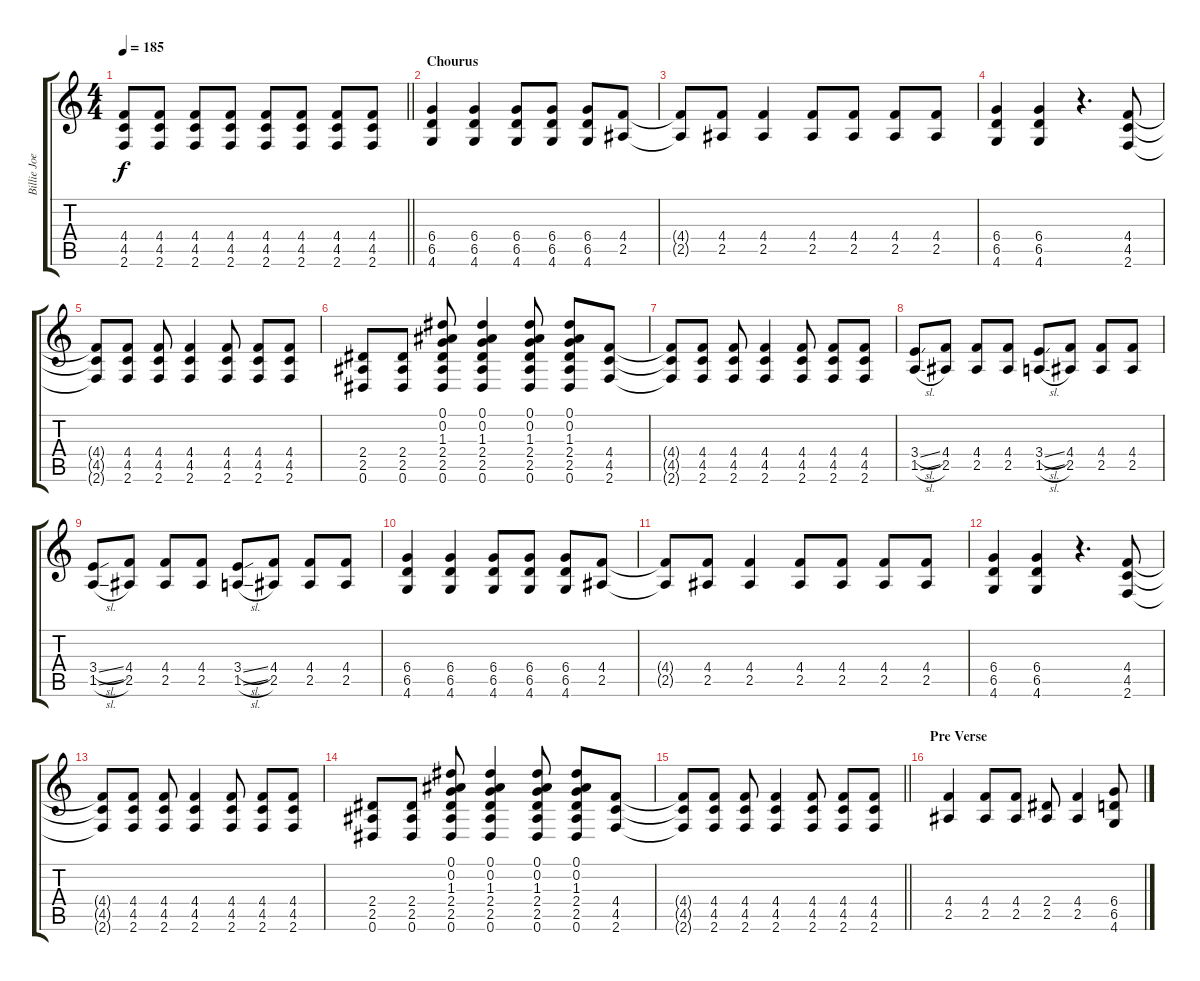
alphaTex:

\track ("Billie Joe" "Billie Joe") {instrument distortionguitar}
\staff {score tabs}
\tuning (Eb4 Bb3 Gb3 Db3 Ab2 Eb2) {hide}
\ts (4 4)
\tempo 185
\clef g2
\barLineRight lightlight
\ks c
(4.4{t} 4.5{t} 2.6{t}).8{dy f} (4.4 4.5 2.6).8 (4.4 4.5 2.6).8 (4.4 4.5 2.6).8 (4.4 4.5 2.6).8 (4.4 4.5 2.6).8 (4.4 4.5 2.6).8 (4.4 4.5 2.6).8 |
\section ("" "Chourus")
(6.4 6.5 4.6).4 (6.4 6.5 4.6).4 (6.4 6.5 4.6).8 (6.4 6.5 4.6).8 (6.4 6.5 4.6).8 (4.4 2.5).8 |
(4.4{t} 2.5{t}).8 (4.4 2.5).8 (4.4 2.5).4 (4.4 2.5).8 (4.4 2.5).8 (4.4 2.5).8 (4.4 2.5).8 |
(6.4 6.5 4.6).4 (6.4 6.5 4.6).4 r.4{d} (4.4 4.5 2.6).8 |
(4.4{t} 4.5{t} 2.6{t}).8 (4.4 4.5 2.6).8 (4.4 4.5 2.6).8 (4.4 4.5 2.6).4 (4.4 4.5 2.6).8 (4.4 4.5 2.6).8 (4.4 4.5 2.6).8 |
(2.4 2.5 0.6).8 (2.4 2.5 0.6).8 (0.1 0.2 1.3 2.4 2.5 0.6).8 (0.1 0.2 1.3 2.4 2.5 0.6).4 (0.1 0.2 1.3 2.4 2.5 0.6).8 (0.1 0.2 1.3 2.4 2.5 0.6).8 (4.4 4.5 2.6).8 |
(4.4{t} 4.5{t} 2.6{t}).8 (4.4 4.5 2.6).8 (4.4 4.5 2.6).8 (4.4 4.5 2.6).4 (4.4 4.5 2.6).8 (4.4 4.5 2.6).8 (4.4 4.5 2.6).8 |
(3.4{sl} 1.5{sl}).8 (4.4 2.5).8 (4.4 2.5).8 (4.4 2.5).8 (3.4{sl} 1.5{sl}).8 (4.4 2.5).8 (4.4 2.5).8 (4.4 2.5).8 |
(3.4{sl} 1.5{sl}).8 (4.4 2.5).8 (4.4 2.5).8 (4.4 2.5).8 (3.4{sl} 1.5{sl}).8 (4.4 2.5).8 (4.4 2.5).8 (4.4 2.5).8 |
(6.4 6.5 4.6).4 (6.4 6.5 4.6).4 (6.4 6.5 4.6).8 (6.4 6.5 4.6).8 (6.4 6.5 4.6).8 (4.4 2.5).8 |
(4.4{t} 2.5{t}).8 (4.4 2.5).8 (4.4 2.5).4 (4.4 2.5).8 (4.4 2.5).8 (4.4 2.5).8 (4.4 2.5).8 |
(6.4 6.5 4.6).4 (6.4 6.5 4.6).4 r.4{d} (4.4 4.5 2.6).8 |
(4.4{t} 4.5{t} 2.6{t}).8 (4.4 4.5 2.6).8 (4.4 4.5 2.6).8 (4.4 4.5 2.6).4 (4.4 4.5 2.6).8 (4.4 4.5 2.6).8 (4.4 4.5 2.6).8 |
(2.4 2.5 0.6).8 (2.4 2.5 0.6).8 (0.1 0.2 1.3 2.4 2.5 0.6).8 (0.1 0.2 1.3 2.4 2.5 0.6).4 (0.1 0.2 1.3 2.4 2.5 0.6).8 (0.1 0.2 1.3 2.4 2.5 0.6).8 (4.4 4.5 2.6).8 |
\barLineRight lightlight
(4.4{t} 4.5{t} 2.6{t}).8 (4.4 4.5 2.6).8 (4.4 4.5 2.6).8 (4.4 4.5 2.6).4 (4.4 4.5 2.6).8 (4.4 4.5 2.6).8 (4.4 4.5 2.6).8 |
\section ("" "Pre Verse")
(4.4 2.5).4 (4.4 2.5).8 (4.4 2.5).8 (2.4 2.5).8 (4.4 2.5).4 (6.4 6.5 4.6).8
